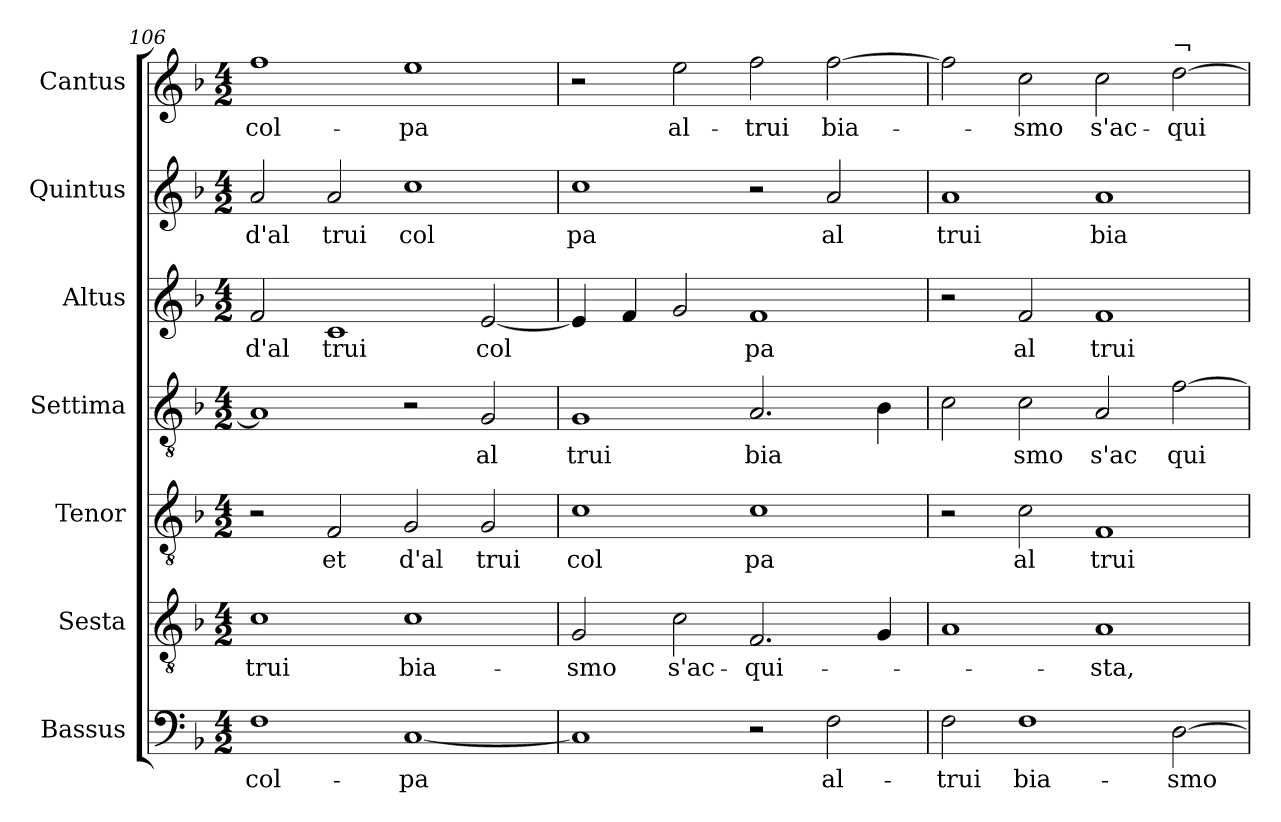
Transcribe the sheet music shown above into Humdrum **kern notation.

**kern	**text	**kern	**text	**kern	**text	**kern	**text	**kern	**text	**kern	**text	**kern	**text
*part7	*part7	*part6	*part6	*part5	*part5	*part4	*part4	*part3	*part3	*part2	*part2	*part1	*part1
*staff7	*staff7	*staff6	*staff6	*staff5	*staff5	*staff4	*staff4	*staff3	*staff3	*staff2	*staff2	*staff1	*staff1
*I"Bassus	*	*I"Sesta	*	*I"Tenor	*	*I"Settima	*	*I"Altus	*	*I"Quintus	*	*I"Cantus	*
*clefF4	*	*clefGv2	*	*clefGv2	*	*clefGv2	*	*clefG2	*	*clefG2	*	*clefG2	*
*k[b-]	*	*k[b-]	*	*k[b-]	*	*k[b-]	*	*k[b-]	*	*k[b-]	*	*k[b-]	*
*F:	*	*F:	*	*F:	*	*F:	*	*F:	*	*F:	*	*F:	*
*M4/2	*	*M4/2	*	*M4/2	*	*M4/2	*	*M4/2	*	*M4/2	*	*M4/2	*
=106	=106	=106	=106	=106	=106	=106	=106	=106	=106	=106	=106	=106	=106
!	!LO:LY:b:cj	!	!LO:LY:b:cj	!	!	!	!	!	!LO:LY:b:cj	!	!LO:LY:b:cj	!	!LO:LY:b:cj
1F	col-	1c	-trui	2r	.	1A]	.	2f/	d'al	2a/	d'al	1ff	col-
!	!	!	!	!	!LO:LY:b:cj	!	!	!	!LO:LY:b:cj	!	!LO:LY:b:cj	!	!
.	.	.	.	2F/	et	.	.	1c	trui	2a/	trui	.	.
!	!LO:LY:b:cj	!	!LO:LY:b:cj	!	!LO:LY:b:cj	!	!	!	!	!	!LO:LY:b:cj	!	!LO:LY:b:cj
[<1C	-pa	1c	bia-	2G/	d'al	2r	.	.	.	1cc	col	1ee	-pa
!	!	!	!	!	!LO:LY:b:cj	!	!LO:LY:b:cj	!	!LO:LY:b	!	!	!	!
.	.	.	.	2G/	trui	2G/	al	[<2e/	col	.	.	.	.
=107	=107	=107	=107	=107	=107	=107	=107	=107	=107	=107	=107	=107	=107
!	!	!	!LO:LY:b:cj	!	!LO:LY:b:cj	!	!LO:LY:b:cj	!	!	!	!LO:LY:b:cj	!	!
1C]	.	2G/	-smo	1c	col	1G	trui	4e/]	.	1cc	pa	2r	.
.	.	.	.	.	.	.	.	4f/	.	.	.	.	.
!	!	!	!LO:LY:b:cj	!	!	!	!	!	!	!	!	!	!LO:LY:b:cj
.	.	2c\	s'ac-	.	.	.	.	2g/	.	.	.	2ee\	al-
!	!	!	!LO:LY:b	!	!LO:LY:b:cj	!	!LO:LY:b	!	!LO:LY:b:cj	!	!	!	!LO:LY:b:cj
2r	.	2.F/	-qui-	1c	pa	2.A/	bia	1f	pa	2r	.	2ff\	-trui
!	!LO:LY:b:cj	!	!	!	!	!	!	!	!	!	!LO:LY:b:cj	!	!LO:LY:b
2F\	al-	.	.	.	.	.	.	.	.	2a/	al	[>2ff\	bia-
.	.	4G/	.	.	.	4B-\	.	.	.	.	.	.	.
=108	=108	=108	=108	=108	=108	=108	=108	=108	=108	=108	=108	=108	=108
!	!LO:LY:b:cj	!	!	!	!	!	!	!	!	!	!LO:LY:b:cj	!	!
2F\	-trui	1A	.	2r	.	2c\	.	2r	.	1a	trui	2ff\]	.
!	!LO:LY:b:cj	!	!	!	!LO:LY:b:cj	!	!LO:LY:b:cj	!	!LO:LY:b:cj	!	!	!	!LO:LY:b:cj
1F	bia-	.	.	2c\	al	2c\	smo	2f/	al	.	.	2cc\	-smo
!	!	!	!LO:LY:b:cj	!	!LO:LY:b:cj	!	!LO:LY:b:cj	!	!LO:LY:b:cj	!	!LO:LY:b:cj	!	!LO:LY:b:cj
.	.	1A	-sta,	1F	trui	2A/	s'ac	1f	trui	1a	bia	2cc\	s'ac-
!	!	!	!	!	!	!	!	!	!	!	!	!LO:TX:a:t=¬	!
!	!LO:LY:b	!	!	!	!	!	!LO:LY:b	!	!	!	!	!	!LO:LY:b
[>2D\	-smo	.	.	.	.	[>2f\	qui	.	.	.	.	[>2dd\	-qui-
=	=	=	=	=	=	=	=	=	=	=	=	=	=
*-	*-	*-	*-	*-	*-	*-	*-	*-	*-	*-	*-	*-	*-
